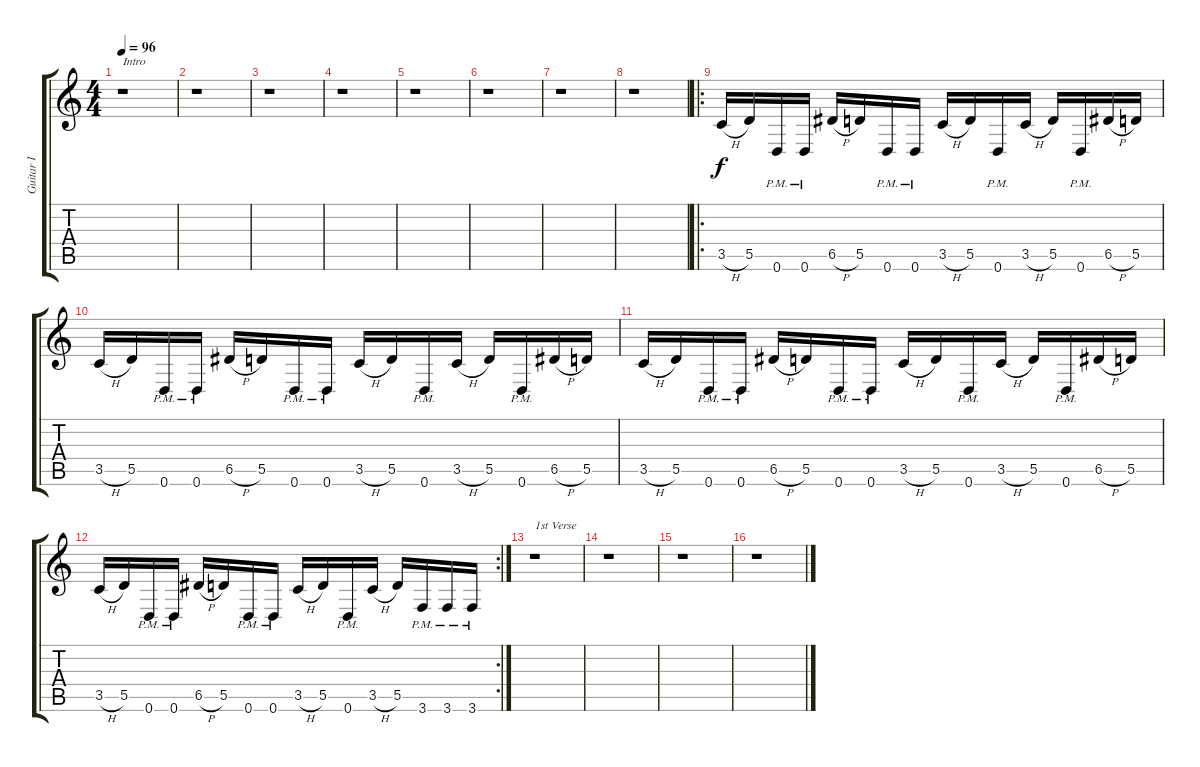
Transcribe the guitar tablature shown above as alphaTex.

\track ("Guitar I" "Guitar I") {instrument distortionguitar}
\staff {score tabs}
\tuning (E4 B3 G3 D3 A2 D2) {hide}
\ts (4 4)
\tempo 96
\clef g2
\ks c
r.1{txt "Intro" dy f instrument distortionguitar} |
r.1 |
r.1 |
r.1 |
r.1 |
r.1 |
r.1 |
r.1 |
\ro
3.5{h}.16 5.5.16 0.6{pm}.16 0.6{pm}.16 6.5{h}.16 5.5.16 0.6{pm}.16 0.6{pm}.16 3.5{h}.16 5.5.16 0.6{pm}.16 3.5{h}.16 5.5.16 0.6{pm}.16 6.5{h}.16 5.5.16 |
3.5{h}.16 5.5.16 0.6{pm}.16 0.6{pm}.16 6.5{h}.16 5.5.16 0.6{pm}.16 0.6{pm}.16 3.5{h}.16 5.5.16 0.6{pm}.16 3.5{h}.16 5.5.16 0.6{pm}.16 6.5{h}.16 5.5.16 |
3.5{h}.16 5.5.16 0.6{pm}.16 0.6{pm}.16 6.5{h}.16 5.5.16 0.6{pm}.16 0.6{pm}.16 3.5{h}.16 5.5.16 0.6{pm}.16 3.5{h}.16 5.5.16 0.6{pm}.16 6.5{h}.16 5.5.16 |
\rc 2
3.5{h}.16 5.5.16 0.6{pm}.16 0.6{pm}.16 6.5{h}.16 5.5.16 0.6{pm}.16 0.6{pm}.16 3.5{h}.16 5.5.16 0.6{pm}.16 3.5{h}.16 5.5.16 3.6{pm}.16 3.6{pm}.16 3.6{pm}.16 |
r.1{txt "1st Verse"} |
r.1 |
r.1 |
r.1
